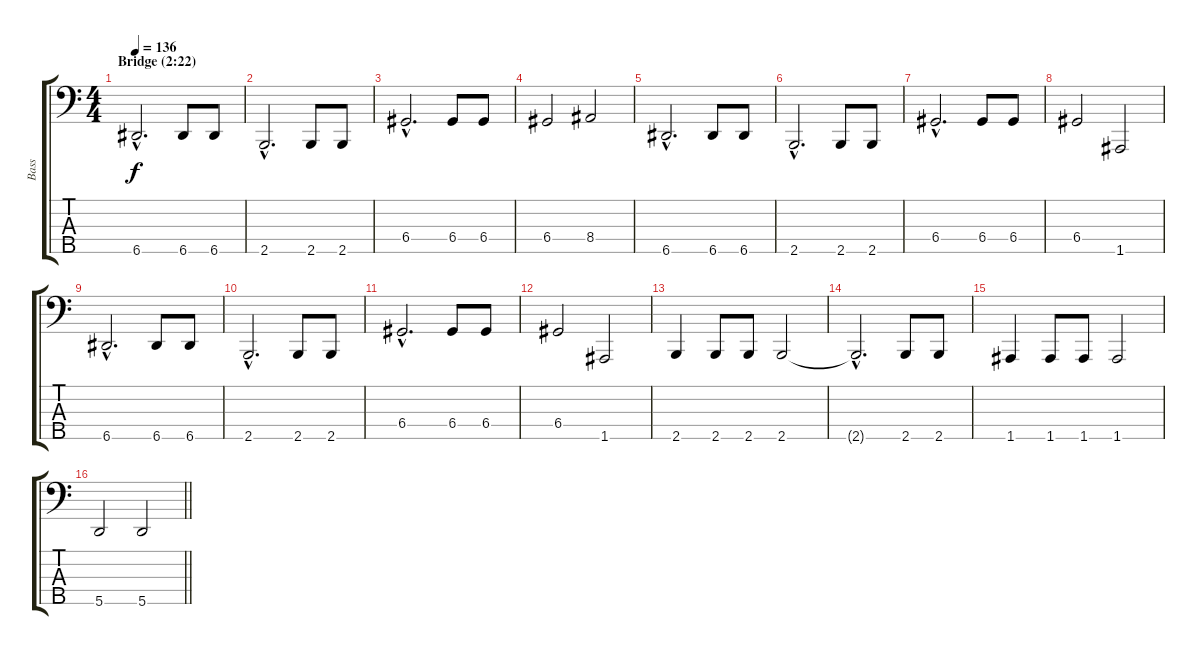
\track ("Bass" "Bass") {instrument electricbassfinger}
\staff {score tabs}
\tuning (F2 C2 G1 D1 A0) {hide}
\ts (4 4)
\section ("" "Bridge (2:22)")
\tempo 136
\clef f4
\ks c
6.5{hac}.2{d dy f} 6.5.8 6.5.8 |
2.5{hac}.2{d} 2.5.8 2.5.8 |
6.4{hac}.2{d} 6.4.8 6.4.8 |
6.4.2 8.4.2 |
6.5{hac}.2{d} 6.5.8 6.5.8 |
2.5{hac}.2{d} 2.5.8 2.5.8 |
6.4{hac}.2{d} 6.4.8 6.4.8 |
6.4.2 1.5.2 |
6.5{hac}.2{d} 6.5.8 6.5.8 |
2.5{hac}.2{d} 2.5.8 2.5.8 |
6.4{hac}.2{d} 6.4.8 6.4.8 |
6.4.2 1.5.2 |
2.5.4 2.5.8 2.5.8 2.5.2 |
2.5{hac t}.2{d} 2.5.8 2.5.8 |
1.5.4 1.5.8 1.5.8 1.5.2 |
\barLineRight lightlight
5.5.2 5.5.2
